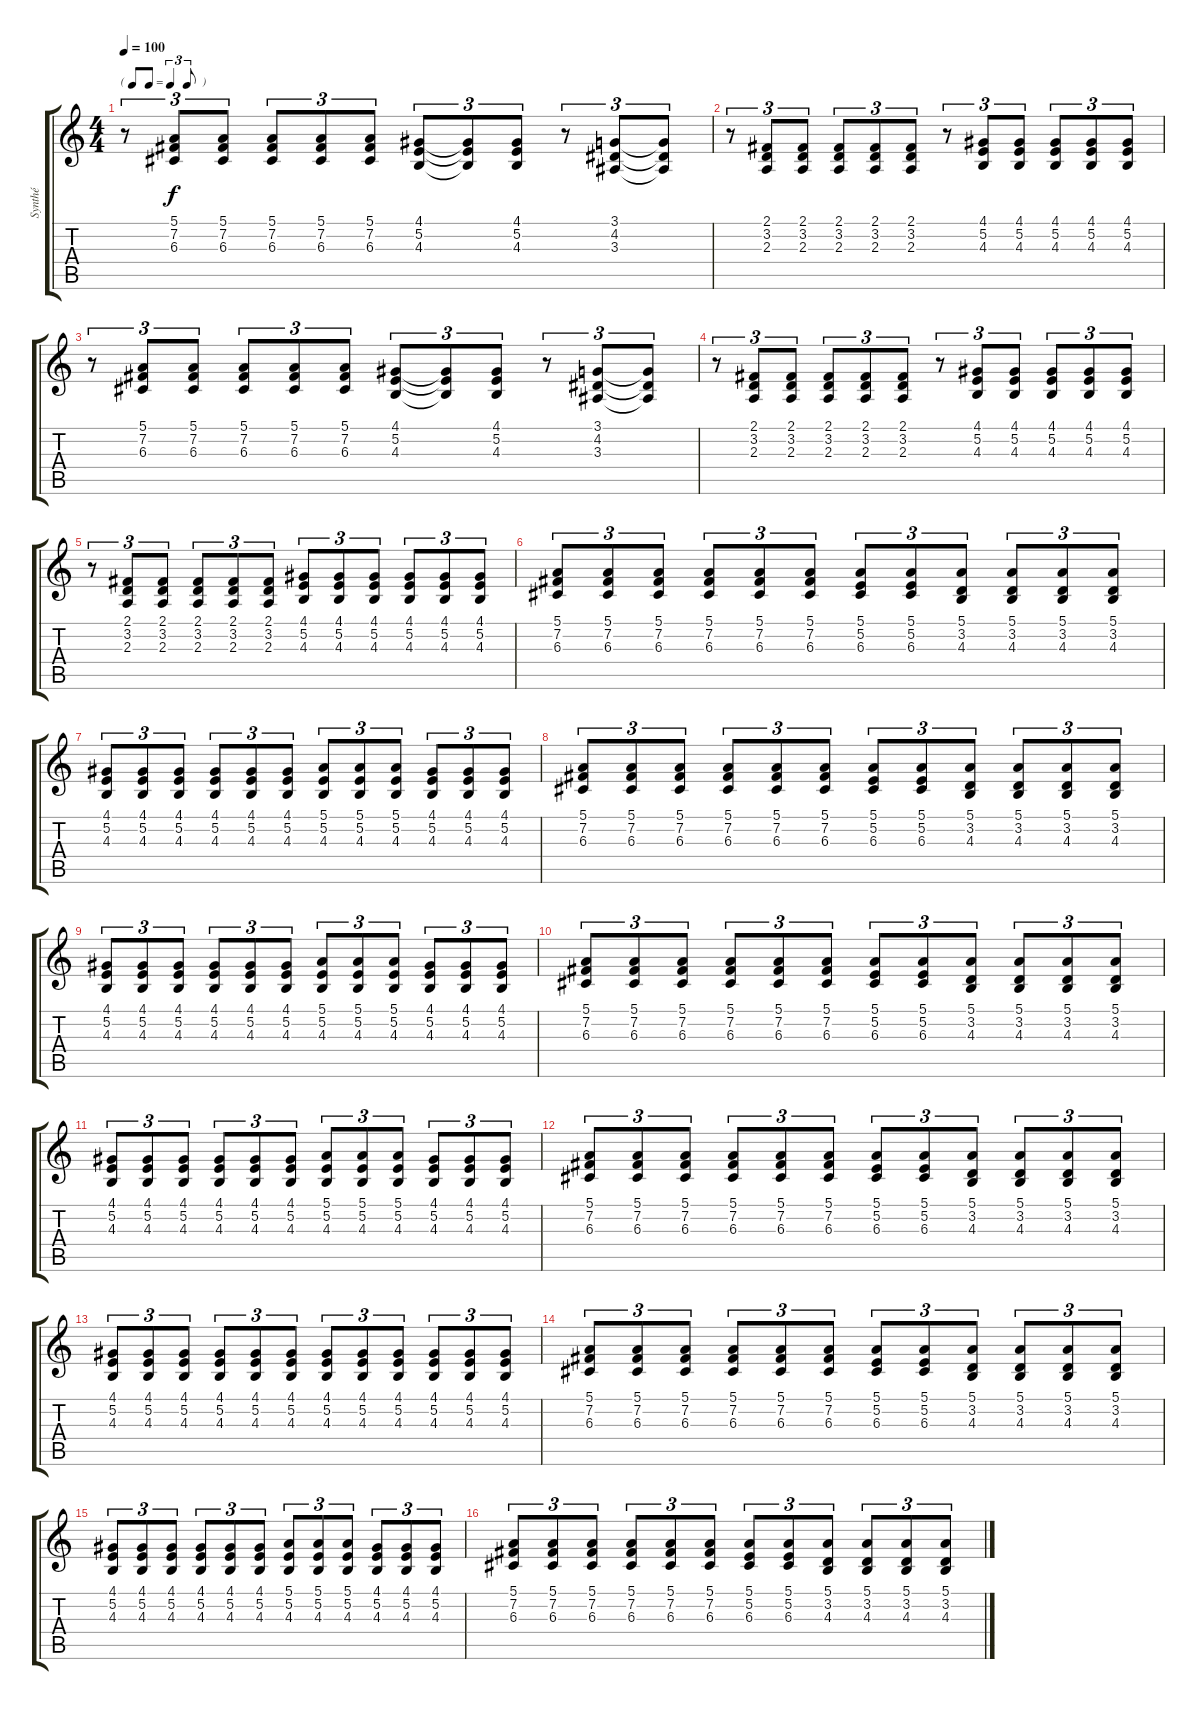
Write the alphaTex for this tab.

\track ("Synthé" "Synthé") {instrument acousticgrandpiano}
\staff {score tabs}
\tuning (E4 B3 G3 D3 A2 E2) {hide}
\ts (4 4)
\tf triplet8th
\tempo 100
\clef g2
\ks c
r.8{tu (3 2) dy f} (5.1 7.2 6.3).8{tu (3 2)} (5.1 7.2 6.3).8{tu (3 2)} (5.1 7.2 6.3).8{tu (3 2)} (5.1 7.2 6.3).8{tu (3 2)} (5.1 7.2 6.3).8{tu (3 2)} (4.1 5.2 4.3).8{tu (3 2)} (4.1{t} 5.2{t} 4.3{t}).8{tu (3 2)} (4.1 5.2 4.3).8{tu (3 2)} r.8{tu (3 2)} (3.1 4.2 3.3).8{tu (3 2)} (3.1{t} 4.2{t} 3.3{t}).8{tu (3 2)} |
r.8{tu (3 2)} (2.1 3.2 2.3).8{tu (3 2)} (2.1 3.2 2.3).8{tu (3 2)} (2.1 3.2 2.3).8{tu (3 2)} (2.1 3.2 2.3).8{tu (3 2)} (2.1 3.2 2.3).8{tu (3 2)} r.8{tu (3 2)} (4.1 5.2 4.3).8{tu (3 2)} (4.1 5.2 4.3).8{tu (3 2)} (4.1 5.2 4.3).8{tu (3 2)} (4.1 5.2 4.3).8{tu (3 2)} (4.1 5.2 4.3).8{tu (3 2)} |
r.8{tu (3 2)} (5.1 7.2 6.3).8{tu (3 2)} (5.1 7.2 6.3).8{tu (3 2)} (5.1 7.2 6.3).8{tu (3 2)} (5.1 7.2 6.3).8{tu (3 2)} (5.1 7.2 6.3).8{tu (3 2)} (4.1 5.2 4.3).8{tu (3 2)} (4.1{t} 5.2{t} 4.3{t}).8{tu (3 2)} (4.1 5.2 4.3).8{tu (3 2)} r.8{tu (3 2)} (3.1 4.2 3.3).8{tu (3 2)} (3.1{t} 4.2{t} 3.3{t}).8{tu (3 2)} |
r.8{tu (3 2)} (2.1 3.2 2.3).8{tu (3 2)} (2.1 3.2 2.3).8{tu (3 2)} (2.1 3.2 2.3).8{tu (3 2)} (2.1 3.2 2.3).8{tu (3 2)} (2.1 3.2 2.3).8{tu (3 2)} r.8{tu (3 2)} (4.1 5.2 4.3).8{tu (3 2)} (4.1 5.2 4.3).8{tu (3 2)} (4.1 5.2 4.3).8{tu (3 2)} (4.1 5.2 4.3).8{tu (3 2)} (4.1 5.2 4.3).8{tu (3 2)} |
r.8{tu (3 2)} (2.1 3.2 2.3).8{tu (3 2)} (2.1 3.2 2.3).8{tu (3 2)} (2.1 3.2 2.3).8{tu (3 2)} (2.1 3.2 2.3).8{tu (3 2)} (2.1 3.2 2.3).8{tu (3 2)} (4.1 5.2 4.3).8{tu (3 2)} (4.1 5.2 4.3).8{tu (3 2)} (4.1 5.2 4.3).8{tu (3 2)} (4.1 5.2 4.3).8{tu (3 2)} (4.1 5.2 4.3).8{tu (3 2)} (4.1 5.2 4.3).8{tu (3 2)} |
(5.1 7.2 6.3).8{tu (3 2)} (5.1 7.2 6.3).8{tu (3 2)} (5.1 7.2 6.3).8{tu (3 2)} (5.1 7.2 6.3).8{tu (3 2)} (5.1 7.2 6.3).8{tu (3 2)} (5.1 7.2 6.3).8{tu (3 2)} (5.1 5.2 6.3).8{tu (3 2)} (5.1 5.2 6.3).8{tu (3 2)} (5.1 3.2 4.3).8{tu (3 2)} (5.1 3.2 4.3).8{tu (3 2)} (5.1 3.2 4.3).8{tu (3 2)} (5.1 3.2 4.3).8{tu (3 2)} |
(4.1 5.2 4.3).8{tu (3 2)} (4.1 5.2 4.3).8{tu (3 2)} (4.1 5.2 4.3).8{tu (3 2)} (4.1 5.2 4.3).8{tu (3 2)} (4.1 5.2 4.3).8{tu (3 2)} (4.1 5.2 4.3).8{tu (3 2)} (5.1 5.2 4.3).8{tu (3 2)} (5.1 5.2 4.3).8{tu (3 2)} (5.1 5.2 4.3).8{tu (3 2)} (4.1 5.2 4.3).8{tu (3 2)} (4.1 5.2 4.3).8{tu (3 2)} (4.1 5.2 4.3).8{tu (3 2)} |
(5.1 7.2 6.3).8{tu (3 2)} (5.1 7.2 6.3).8{tu (3 2)} (5.1 7.2 6.3).8{tu (3 2)} (5.1 7.2 6.3).8{tu (3 2)} (5.1 7.2 6.3).8{tu (3 2)} (5.1 7.2 6.3).8{tu (3 2)} (5.1 5.2 6.3).8{tu (3 2)} (5.1 5.2 6.3).8{tu (3 2)} (5.1 3.2 4.3).8{tu (3 2)} (5.1 3.2 4.3).8{tu (3 2)} (5.1 3.2 4.3).8{tu (3 2)} (5.1 3.2 4.3).8{tu (3 2)} |
(4.1 5.2 4.3).8{tu (3 2)} (4.1 5.2 4.3).8{tu (3 2)} (4.1 5.2 4.3).8{tu (3 2)} (4.1 5.2 4.3).8{tu (3 2)} (4.1 5.2 4.3).8{tu (3 2)} (4.1 5.2 4.3).8{tu (3 2)} (5.1 5.2 4.3).8{tu (3 2)} (5.1 5.2 4.3).8{tu (3 2)} (5.1 5.2 4.3).8{tu (3 2)} (4.1 5.2 4.3).8{tu (3 2)} (4.1 5.2 4.3).8{tu (3 2)} (4.1 5.2 4.3).8{tu (3 2)} |
(5.1 7.2 6.3).8{tu (3 2)} (5.1 7.2 6.3).8{tu (3 2)} (5.1 7.2 6.3).8{tu (3 2)} (5.1 7.2 6.3).8{tu (3 2)} (5.1 7.2 6.3).8{tu (3 2)} (5.1 7.2 6.3).8{tu (3 2)} (5.1 5.2 6.3).8{tu (3 2)} (5.1 5.2 6.3).8{tu (3 2)} (5.1 3.2 4.3).8{tu (3 2)} (5.1 3.2 4.3).8{tu (3 2)} (5.1 3.2 4.3).8{tu (3 2)} (5.1 3.2 4.3).8{tu (3 2)} |
(4.1 5.2 4.3).8{tu (3 2)} (4.1 5.2 4.3).8{tu (3 2)} (4.1 5.2 4.3).8{tu (3 2)} (4.1 5.2 4.3).8{tu (3 2)} (4.1 5.2 4.3).8{tu (3 2)} (4.1 5.2 4.3).8{tu (3 2)} (5.1 5.2 4.3).8{tu (3 2)} (5.1 5.2 4.3).8{tu (3 2)} (5.1 5.2 4.3).8{tu (3 2)} (4.1 5.2 4.3).8{tu (3 2)} (4.1 5.2 4.3).8{tu (3 2)} (4.1 5.2 4.3).8{tu (3 2)} |
(5.1 7.2 6.3).8{tu (3 2)} (5.1 7.2 6.3).8{tu (3 2)} (5.1 7.2 6.3).8{tu (3 2)} (5.1 7.2 6.3).8{tu (3 2)} (5.1 7.2 6.3).8{tu (3 2)} (5.1 7.2 6.3).8{tu (3 2)} (5.1 5.2 6.3).8{tu (3 2)} (5.1 5.2 6.3).8{tu (3 2)} (5.1 3.2 4.3).8{tu (3 2)} (5.1 3.2 4.3).8{tu (3 2)} (5.1 3.2 4.3).8{tu (3 2)} (5.1 3.2 4.3).8{tu (3 2)} |
(4.1 5.2 4.3).8{tu (3 2)} (4.1 5.2 4.3).8{tu (3 2)} (4.1 5.2 4.3).8{tu (3 2)} (4.1 5.2 4.3).8{tu (3 2)} (4.1 5.2 4.3).8{tu (3 2)} (4.1 5.2 4.3).8{tu (3 2)} (4.1 5.2 4.3).8{tu (3 2)} (4.1 5.2 4.3).8{tu (3 2)} (4.1 5.2 4.3).8{tu (3 2)} (4.1 5.2 4.3).8{tu (3 2)} (4.1 5.2 4.3).8{tu (3 2)} (4.1 5.2 4.3).8{tu (3 2)} |
(5.1 7.2 6.3).8{tu (3 2)} (5.1 7.2 6.3).8{tu (3 2)} (5.1 7.2 6.3).8{tu (3 2)} (5.1 7.2 6.3).8{tu (3 2)} (5.1 7.2 6.3).8{tu (3 2)} (5.1 7.2 6.3).8{tu (3 2)} (5.1 5.2 6.3).8{tu (3 2)} (5.1 5.2 6.3).8{tu (3 2)} (5.1 3.2 4.3).8{tu (3 2)} (5.1 3.2 4.3).8{tu (3 2)} (5.1 3.2 4.3).8{tu (3 2)} (5.1 3.2 4.3).8{tu (3 2)} |
(4.1 5.2 4.3).8{tu (3 2)} (4.1 5.2 4.3).8{tu (3 2)} (4.1 5.2 4.3).8{tu (3 2)} (4.1 5.2 4.3).8{tu (3 2)} (4.1 5.2 4.3).8{tu (3 2)} (4.1 5.2 4.3).8{tu (3 2)} (5.1 5.2 4.3).8{tu (3 2)} (5.1 5.2 4.3).8{tu (3 2)} (5.1 5.2 4.3).8{tu (3 2)} (4.1 5.2 4.3).8{tu (3 2)} (4.1 5.2 4.3).8{tu (3 2)} (4.1 5.2 4.3).8{tu (3 2)} |
(5.1 7.2 6.3).8{tu (3 2)} (5.1 7.2 6.3).8{tu (3 2)} (5.1 7.2 6.3).8{tu (3 2)} (5.1 7.2 6.3).8{tu (3 2)} (5.1 7.2 6.3).8{tu (3 2)} (5.1 7.2 6.3).8{tu (3 2)} (5.1 5.2 6.3).8{tu (3 2)} (5.1 5.2 6.3).8{tu (3 2)} (5.1 3.2 4.3).8{tu (3 2)} (5.1 3.2 4.3).8{tu (3 2)} (5.1 3.2 4.3).8{tu (3 2)} (5.1 3.2 4.3).8{tu (3 2)}
